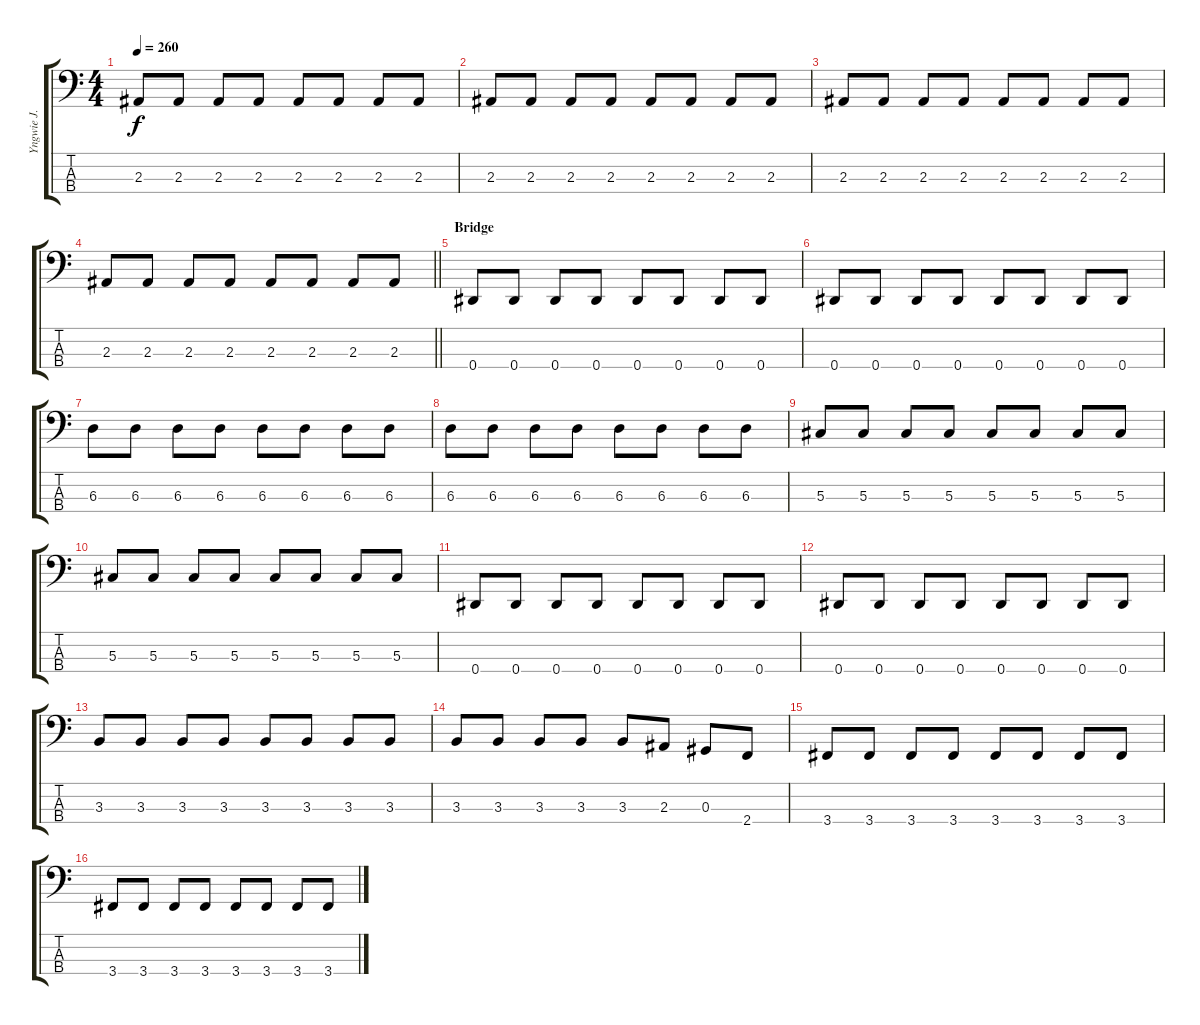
\track ("Yngwie J. Malmsteen" "Yngwie J. ") {instrument electricbasspick}
\staff {score tabs}
\tuning (Gb2 Db2 Ab1 Eb1) {hide}
\ts (4 4)
\tempo 260
\clef f4
\ks c
2.3.8{dy f} 2.3.8 2.3.8 2.3.8 2.3.8 2.3.8 2.3.8 2.3.8 |
2.3.8 2.3.8 2.3.8 2.3.8 2.3.8 2.3.8 2.3.8 2.3.8 |
2.3.8 2.3.8 2.3.8 2.3.8 2.3.8 2.3.8 2.3.8 2.3.8 |
\barLineRight lightlight
2.3.8 2.3.8 2.3.8 2.3.8 2.3.8 2.3.8 2.3.8 2.3.8 |
\section ("" "Bridge")
0.4.8 0.4.8 0.4.8 0.4.8 0.4.8 0.4.8 0.4.8 0.4.8 |
0.4.8 0.4.8 0.4.8 0.4.8 0.4.8 0.4.8 0.4.8 0.4.8 |
6.3.8 6.3.8 6.3.8 6.3.8 6.3.8 6.3.8 6.3.8 6.3.8 |
6.3.8 6.3.8 6.3.8 6.3.8 6.3.8 6.3.8 6.3.8 6.3.8 |
5.3.8 5.3.8 5.3.8 5.3.8 5.3.8 5.3.8 5.3.8 5.3.8 |
5.3.8 5.3.8 5.3.8 5.3.8 5.3.8 5.3.8 5.3.8 5.3.8 |
0.4.8 0.4.8 0.4.8 0.4.8 0.4.8 0.4.8 0.4.8 0.4.8 |
0.4.8 0.4.8 0.4.8 0.4.8 0.4.8 0.4.8 0.4.8 0.4.8 |
3.3.8 3.3.8 3.3.8 3.3.8 3.3.8 3.3.8 3.3.8 3.3.8 |
3.3.8 3.3.8 3.3.8 3.3.8 3.3.8 2.3.8 0.3.8 2.4.8 |
3.4.8 3.4.8 3.4.8 3.4.8 3.4.8 3.4.8 3.4.8 3.4.8 |
3.4.8 3.4.8 3.4.8 3.4.8 3.4.8 3.4.8 3.4.8 3.4.8
